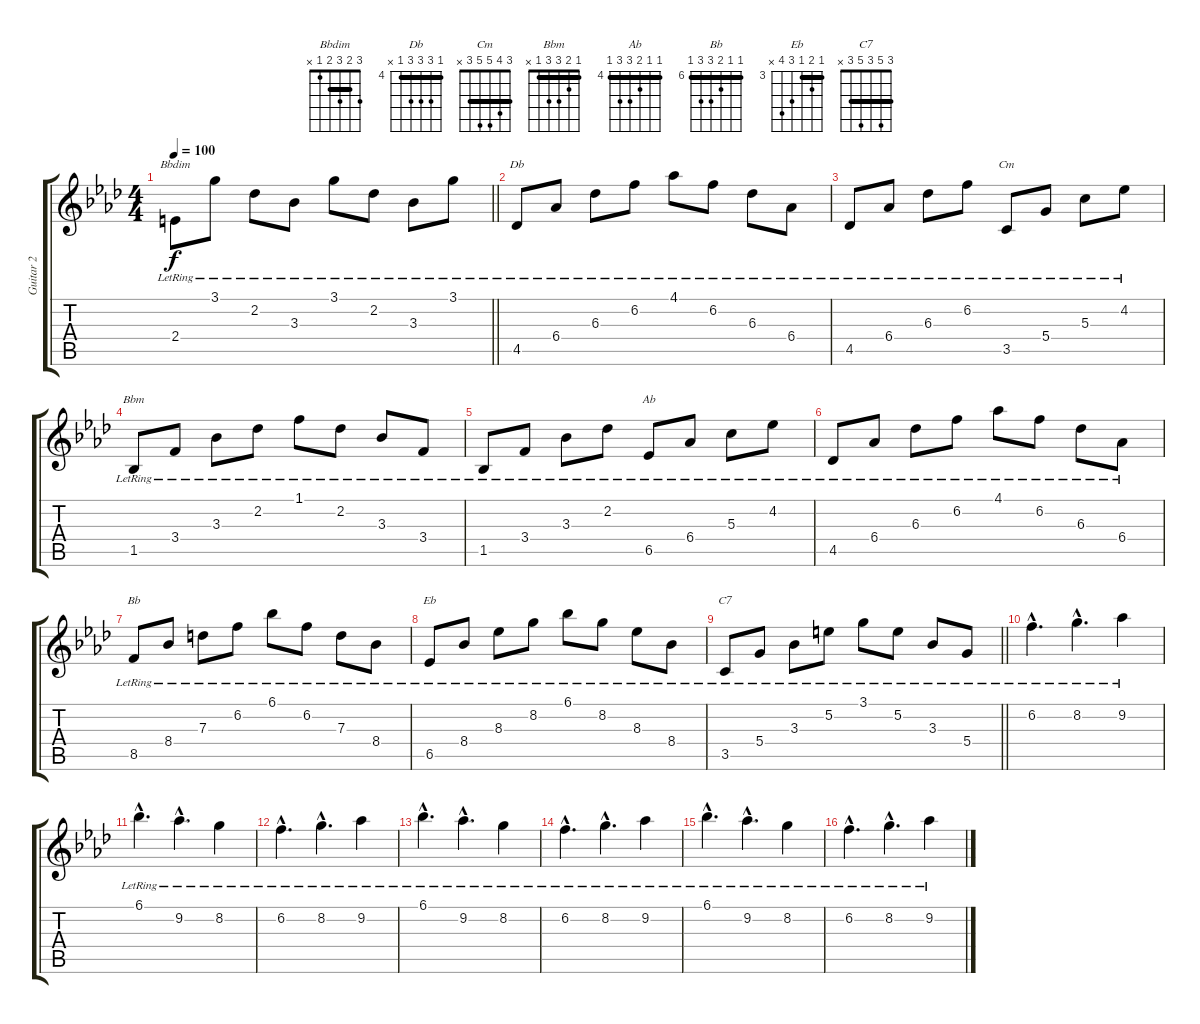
\track ("Guitar 2" "Guitar 2") {instrument acousticguitarnylon}
\staff {score tabs}
\tuning (E4 B3 G3 D3 A2 E2) {hide}
\chord ("Bbdim" 3 2 3 2 1 x) {barre 2}
\chord ("Db" 4 6 6 6 4 x) {firstfret 4 barre 4}
\chord ("Cm" 3 4 5 5 3 x) {barre 3}
\chord ("Bbm" 1 2 3 3 1 x) {barre 1}
\chord ("Ab" 4 4 5 6 6 4) {firstfret 4 barre 4}
\chord ("Bb" 6 6 7 8 8 6) {firstfret 6 barre 6}
\chord ("Eb" 3 4 3 5 6 x) {firstfret 3 barre 3}
\chord ("C7" 3 5 3 5 3 x) {barre 3}
\ts (4 4)
\tempo 100
\clef g2
\barLineRight lightlight
\ks ab
2.4{lr}.8{ch "Bbdim" dy f} 3.1{lr}.8 2.2{lr}.8 3.3{lr}.8 3.1{lr}.8 2.2{lr}.8 3.3{lr}.8 3.1{lr}.8 |
4.5{lr}.8{ch "Db"} 6.4{lr}.8 6.3{lr}.8 6.2{lr}.8 4.1{lr}.8 6.2{lr}.8 6.3{lr}.8 6.4{lr}.8 |
4.5{lr}.8 6.4{lr}.8 6.3{lr}.8 6.2{lr}.8 3.5{lr}.8{ch "Cm"} 5.4{lr}.8 5.3{lr}.8 4.2{lr}.8 |
1.5{lr}.8{ch "Bbm"} 3.4{lr}.8 3.3{lr}.8 2.2{lr}.8 1.1{lr}.8 2.2{lr}.8 3.3{lr}.8 3.4{lr}.8 |
1.5{lr}.8 3.4{lr}.8 3.3{lr}.8 2.2{lr}.8 6.5{lr}.8{ch "Ab"} 6.4{lr}.8 5.3{lr}.8 4.2{lr}.8 |
4.5{lr}.8 6.4{lr}.8 6.3{lr}.8 6.2{lr}.8 4.1{lr}.8 6.2{lr}.8 6.3{lr}.8 6.4{lr}.8 |
8.5{lr}.8{ch "Bb"} 8.4{lr}.8 7.3{lr}.8 6.2{lr}.8 6.1{lr}.8 6.2{lr}.8 7.3{lr}.8 8.4{lr}.8 |
6.5{lr}.8{ch "Eb"} 8.4{lr}.8 8.3{lr}.8 8.2{lr}.8 6.1{lr}.8 8.2{lr}.8 8.3{lr}.8 8.4{lr}.8 |
\barLineRight lightlight
3.5{lr}.8{ch "C7"} 5.4{lr}.8 3.3{lr}.8 5.2{lr}.8 3.1{lr}.8 5.2{lr}.8 3.3{lr}.8 5.4{lr}.8 |
6.2{hac lr}.4{d} 8.2{hac lr}.4{d} 9.2{lr}.4 |
6.1{hac lr}.4{d} 9.2{hac lr}.4{d} 8.2{lr}.4 |
6.2{hac lr}.4{d} 8.2{hac lr}.4{d} 9.2{lr}.4 |
6.1{hac lr}.4{d} 9.2{hac lr}.4{d} 8.2{lr}.4 |
6.2{hac lr}.4{d} 8.2{hac lr}.4{d} 9.2{lr}.4 |
6.1{hac lr}.4{d} 9.2{hac lr}.4{d} 8.2{lr}.4 |
6.2{hac lr}.4{d} 8.2{hac lr}.4{d} 9.2{lr}.4
